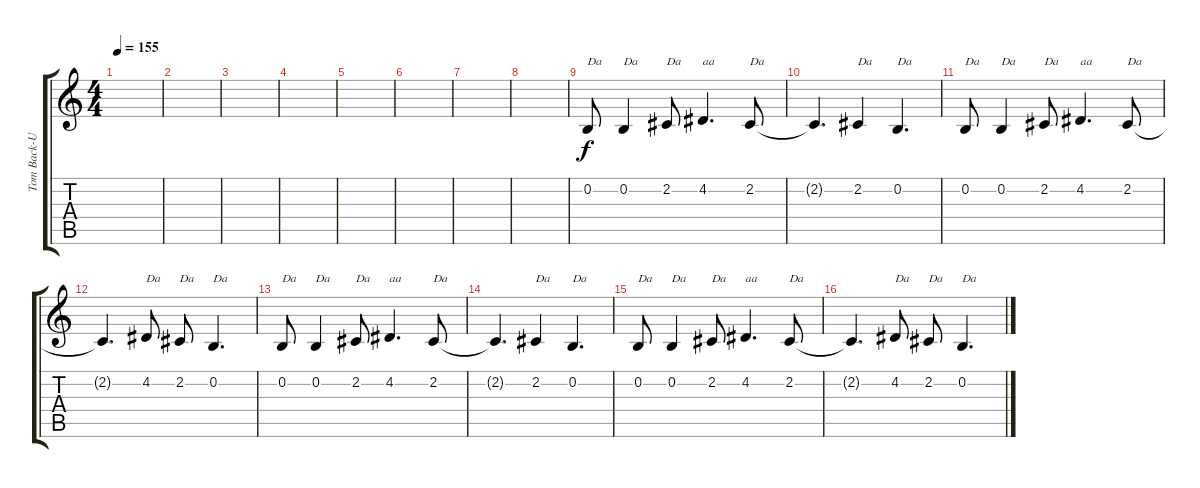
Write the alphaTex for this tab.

\track ("Tom Back-Up Vocals" "Tom Back-U") {instrument violin}
\staff {score tabs}
\tuning (E4 B3 G3 D3 A2 E2) {hide}
\ts (4 4)
\tempo 155
\clef g2
\ks c
|
|
|
|
|
|
|
|
0.2.8{txt "Da"} 0.2.4{txt "Da"} 2.2.8{txt "Da"} 4.2.4{d txt "aa"} 2.2.8{txt "Da"} |
2.2{t}.4{d} 2.2.4{txt "Da"} 0.2.4{d txt "Da"} |
0.2.8{txt "Da"} 0.2.4{txt "Da"} 2.2.8{txt "Da"} 4.2.4{d txt "aa"} 2.2.8{txt "Da"} |
2.2{t}.4{d} 4.2.8{txt "Da"} 2.2.8{txt "Da"} 0.2.4{d txt "Da"} |
0.2.8{txt "Da"} 0.2.4{txt "Da"} 2.2.8{txt "Da"} 4.2.4{d txt "aa"} 2.2.8{txt "Da"} |
2.2{t}.4{d} 2.2.4{txt "Da"} 0.2.4{d txt "Da"} |
0.2.8{txt "Da"} 0.2.4{txt "Da"} 2.2.8{txt "Da"} 4.2.4{d txt "aa"} 2.2.8{txt "Da"} |
2.2{t}.4{d} 4.2.8{txt "Da"} 2.2.8{txt "Da"} 0.2.4{d txt "Da"}
